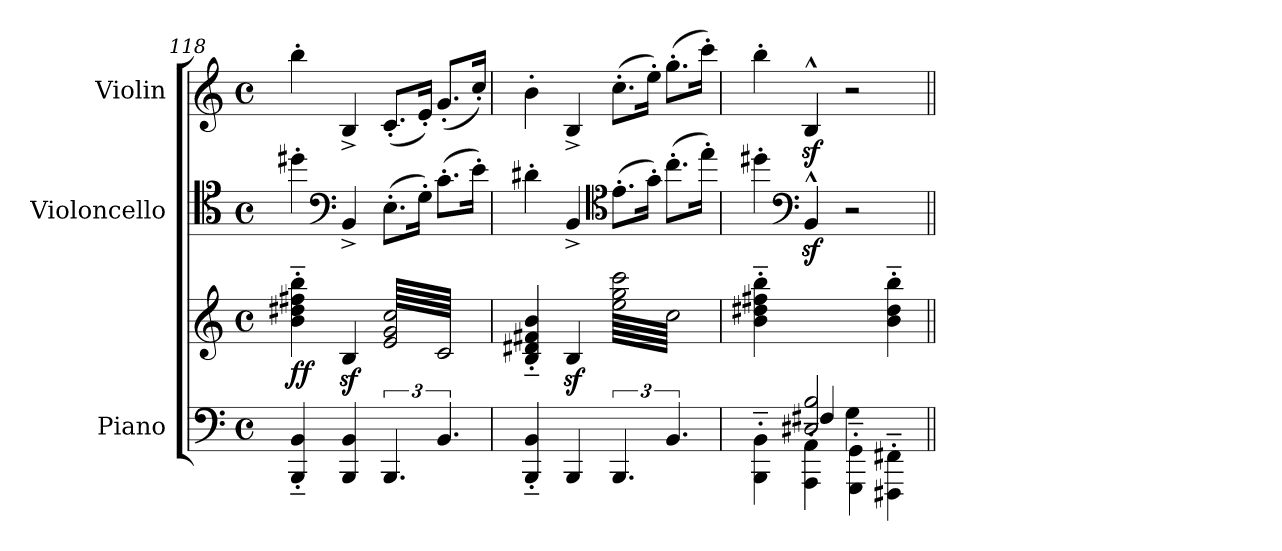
**kern	**kern	**dynam	**kern	**kern
*part3	*part3	*part3	*part2	*part1
*staff4	*staff3	*staff3/4	*staff2	*staff1
*I"Piano	*	*	*I"Violoncello	*I"Violin
*I'Pno.	*	*	*I'Vc.	*I'Vln.
*clefF4	*clefG2	*	*clefC4	*clefG2
*k[]	*k[]	*	*k[]	*k[]
*M4/4	*M4/4	*	*M4/4	*M4/4
*met(c)	*met(c)	*	*met(c)	*met(c)
=118	=118	=118	=118	=118
!	!	!LO:DY:b	!	!
4BBB/'~ 4BB/'~	4b\'~ 4dd#X\'~ 4ff#X\'~ 4bb\'~	ff	4dd#X'\	4bb'\
*	*	*	*clefF4	*
4BBB/ 4BB/	4Bz</	.	4BB^/	4B^/
*	*tremolo	*	*	*
6.BBB/	64e/ 64g/ 64cc/LLLL	.	(8.E'\L	(8.c'/L
.	64c/	.	.	.
.	64e/ 64g/ 64cc/	.	.	.
.	64c/	.	.	.
.	64e/ 64g/ 64cc/	.	.	.
.	64c/	.	.	.
.	64e/ 64g/ 64cc/	.	.	.
.	64c/	.	.	.
.	64e/ 64g/ 64cc/	.	.	.
.	64c/	.	.	.
.	64e/ 64g/ 64cc/	.	.	.
.	64c/	.	.	.
.	64e/ 64g/ 64cc/	.	16G'\Jk)	16e'/Jk)
.	64c/	.	.	.
.	64e/ 64g/ 64cc/	.	.	.
.	64c/	.	.	.
6.BB/	64e/ 64g/ 64cc/	.	(8.c'\L	(8.g'/L
.	64c/	.	.	.
.	64e/ 64g/ 64cc/	.	.	.
.	64c/	.	.	.
.	64e/ 64g/ 64cc/	.	.	.
.	64c/	.	.	.
.	64e/ 64g/ 64cc/	.	.	.
.	64c/	.	.	.
.	64e/ 64g/ 64cc/	.	.	.
.	64c/	.	.	.
.	64e/ 64g/ 64cc/	.	.	.
.	64c/	.	.	.
.	64e/ 64g/ 64cc/	.	16e'\Jk)	16cc'/Jk)
.	64c/	.	.	.
.	64e/ 64g/ 64cc/	.	.	.
.	64c/JJJJ	.	.	.
*	*Xtremolo	*	*	*
=119	=119	=119	=119	=119
4BBB/'~ 4BB/'~	4B/'~ 4d#X/'~ 4f#X/'~ 4b/'~	.	4d#X'\	4b'\
.	.	.	.	.
.	.	.	.	.
.	.	.	.	.
.	.	.	.	.
.	.	.	.	.
.	.	.	.	.
.	.	.	.	.
.	.	.	.	.
.	.	.	.	.
.	.	.	.	.
.	.	.	.	.
.	.	.	.	.
.	.	.	.	.
.	.	.	.	.
.	.	.	.	.
4BBB/	4Bz</	.	4BB^/	4B^/
*	*	*	*clefC4	*
*	*tremolo	*	*	*
6.BBB/	64ee\ 64gg\ 64ccc\LLLL	.	(8.e'\L	(8.cc'\L
.	64cc\	.	.	.
.	64ee\ 64gg\ 64ccc\	.	.	.
.	64cc\	.	.	.
.	64ee\ 64gg\ 64ccc\	.	.	.
.	64cc\	.	.	.
.	64ee\ 64gg\ 64ccc\	.	.	.
.	64cc\	.	.	.
.	64ee\ 64gg\ 64ccc\	.	.	.
.	64cc\	.	.	.
.	64ee\ 64gg\ 64ccc\	.	.	.
.	64cc\	.	.	.
.	64ee\ 64gg\ 64ccc\	.	16g'\Jk)	16ee'\Jk)
.	64cc\	.	.	.
.	64ee\ 64gg\ 64ccc\	.	.	.
.	64cc\	.	.	.
6.BB/	64ee\ 64gg\ 64ccc\	.	(8.cc'\L	(8.gg'\L
.	64cc\	.	.	.
.	64ee\ 64gg\ 64ccc\	.	.	.
.	64cc\	.	.	.
.	64ee\ 64gg\ 64ccc\	.	.	.
.	64cc\	.	.	.
.	64ee\ 64gg\ 64ccc\	.	.	.
.	64cc\	.	.	.
.	64ee\ 64gg\ 64ccc\	.	.	.
.	64cc\	.	.	.
.	64ee\ 64gg\ 64ccc\	.	.	.
.	64cc\	.	.	.
.	64ee\ 64gg\ 64ccc\	.	16ee'\Jk)	16ccc'\Jk)
.	64cc\	.	.	.
.	64ee\ 64gg\ 64ccc\	.	.	.
.	64cc\JJJJ	.	.	.
*	*Xtremolo	*	*	*
!!LO:PB:g=z
=120	=120	=120	=120	=120
*^	*	*	*	*
*	*^	*	*	*	*
4ryy	4ryy	4BBB\'<~< 4BB\'<~<	4b\'~ 4dd#X\'~ 4ff#X\'~ 4bb\'~	.	4dd#X'\	4bb'\
.	.	.	.	.	.	.
.	.	.	.	.	.	.
.	.	.	.	.	.	.
.	.	.	.	.	.	.
.	.	.	.	.	.	.
.	.	.	.	.	.	.
.	.	.	.	.	.	.
.	.	.	.	.	.	.
.	.	.	.	.	.	.
.	.	.	.	.	.	.
.	.	.	.	.	.	.
.	.	.	.	.	.	.
.	.	.	.	.	.	.
.	.	.	.	.	.	.
.	.	.	.	.	.	.
*	*	*	*	*	*clefF4	*
2D#X/ 2B/	4F#j/	4AAA\'<~< 4AA\'<~<	2ryy	.	4BBz<^^/	4Bz<^^/
.	4G\	4GGG\'<~< 4GG\'<~<	.	.	2r	2r
4ryy	4ryy	4FFF#j\'<~< 4FF#j\'<~<	4b\'~ 4dd#\'~ 4bb\'~	.	.	.
*v	*v	*v	*	*	*	*
=||	=||	=||	=||	=||
*-	*-	*-	*-	*-
